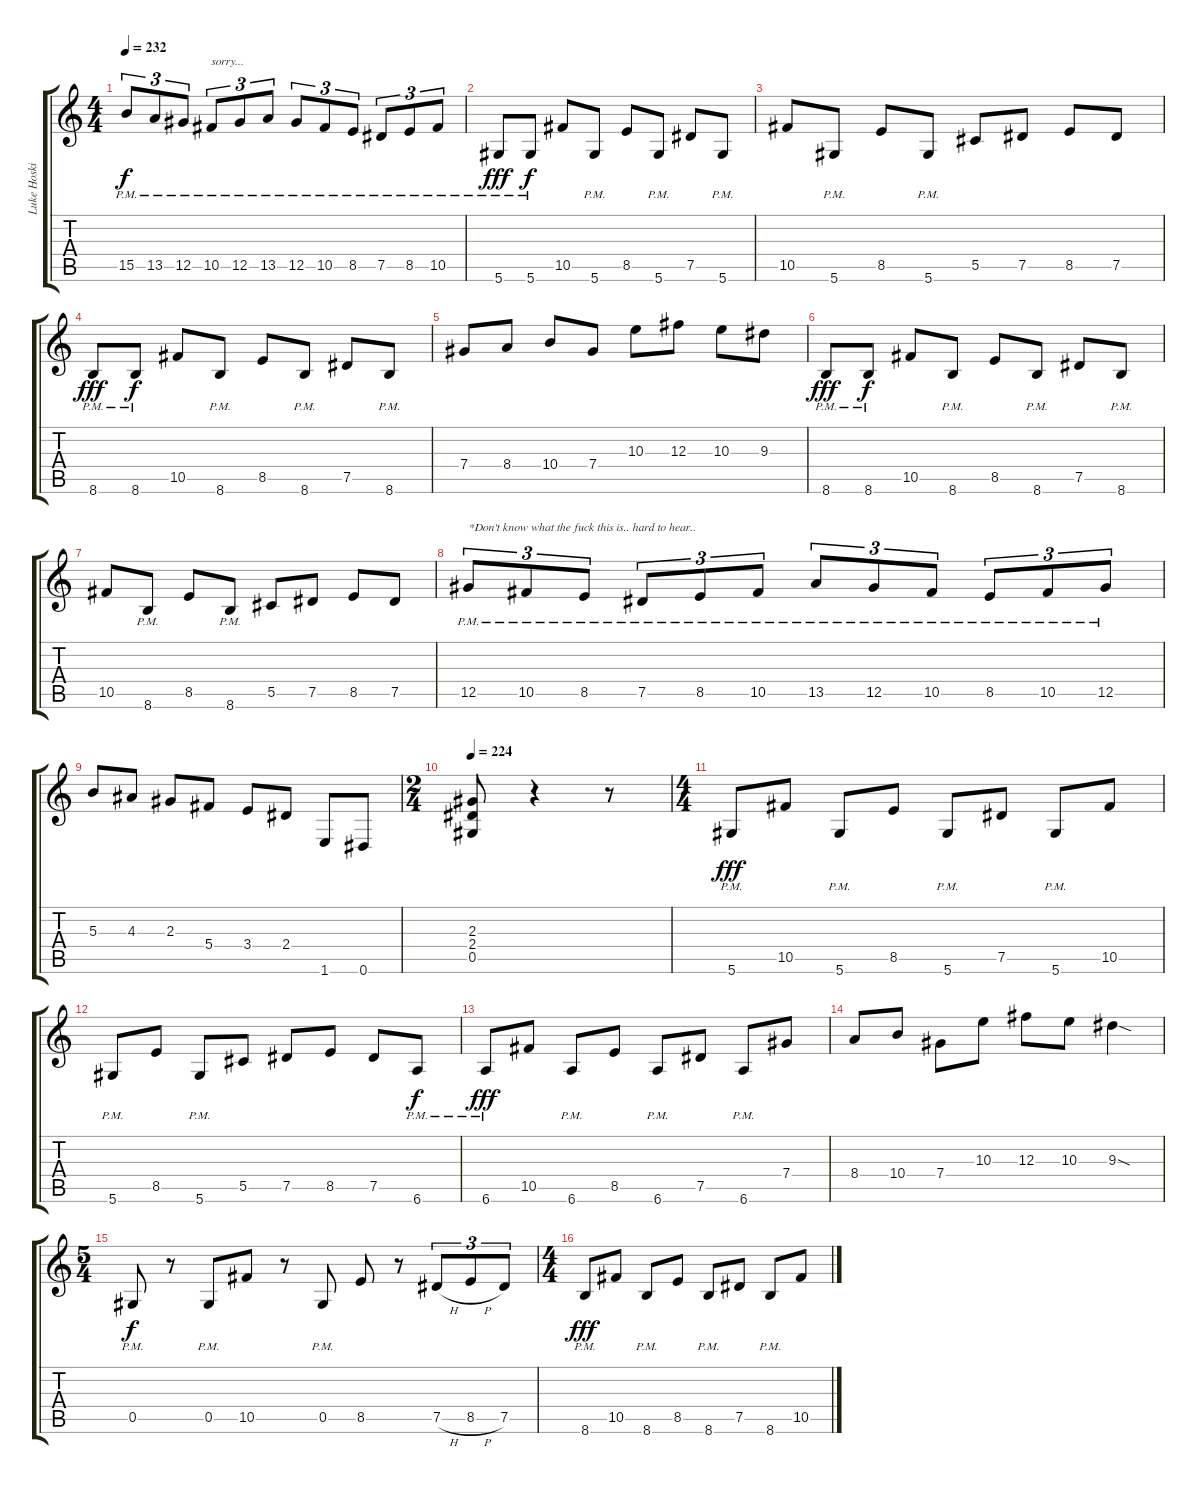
\track ("Luke Hoskin" "Luke Hoski") {instrument overdrivenguitar}
\staff {score tabs}
\tuning (Eb4 Bb3 Gb3 Db3 Ab2 Eb2) {hide}
\ts (4 4)
\tempo 232
\clef g2
\ks c
15.5{pm}.8{tu (3 2) dy f} 13.5{pm}.8{tu (3 2)} 12.5{pm}.8{tu (3 2)} 10.5{pm}.8{tu (3 2) txt "sorry..."} 12.5{pm}.8{tu (3 2)} 13.5{pm}.8{tu (3 2)} 12.5{pm}.8{tu (3 2)} 10.5{pm}.8{tu (3 2)} 8.5{pm}.8{tu (3 2)} 7.5{pm}.8{tu (3 2)} 8.5{pm}.8{tu (3 2)} 10.5{pm}.8{tu (3 2)} |
5.6{pm}.8{dy fff} 5.6{pm}.8{dy f} 10.5.8 5.6{pm}.8 8.5.8 5.6{pm}.8 7.5.8 5.6{pm}.8 |
10.5.8 5.6{pm}.8 8.5.8 5.6{pm}.8 5.5.8 7.5.8 8.5.8 7.5.8 |
8.6{pm}.8{dy fff} 8.6{pm}.8{dy f} 10.5.8 8.6{pm}.8 8.5.8 8.6{pm}.8 7.5.8 8.6{pm}.8 |
7.4.8 8.4.8 10.4.8 7.4.8 10.3.8 12.3.8 10.3.8 9.3.8 |
8.6{pm}.8{dy fff} 8.6{pm}.8{dy f} 10.5.8 8.6{pm}.8 8.5.8 8.6{pm}.8 7.5.8 8.6{pm}.8 |
10.5.8 8.6{pm}.8 8.5.8 8.6{pm}.8 5.5.8 7.5.8 8.5.8 7.5.8 |
12.5{pm}.8{tu (3 2) txt "*Don't know what the fuck this is.. hard to hear.."} 10.5{pm}.8{tu (3 2)} 8.5{pm}.8{tu (3 2)} 7.5{pm}.8{tu (3 2)} 8.5{pm}.8{tu (3 2)} 10.5{pm}.8{tu (3 2)} 13.5{pm}.8{tu (3 2)} 12.5{pm}.8{tu (3 2)} 10.5{pm}.8{tu (3 2)} 8.5{pm}.8{tu (3 2)} 10.5{pm}.8{tu (3 2)} 12.5{pm}.8{tu (3 2)} |
5.3.8{volume 13} 4.3.8 2.3.8 5.4.8 3.4.8 2.4.8 1.6.8 0.6.8 |
\ts (2 4)
\tempo 224
(2.3 2.4 0.5).8 r.4 r.8 |
\ts (4 4)
5.6{pm}.8{dy fff} 10.5.8 5.6{pm}.8 8.5.8 5.6{pm}.8 7.5.8 5.6{pm}.8 10.5.8 |
5.6{pm}.8 8.5.8 5.6{pm}.8 5.5.8 7.5.8 8.5.8 7.5.8 6.6{pm}.8{dy f} |
6.6{pm}.8{dy fff} 10.5.8 6.6{pm}.8 8.5.8 6.6{pm}.8 7.5.8 6.6{pm}.8 7.4.8 |
8.4.8 10.4.8 7.4.8 10.3.8 12.3.8 10.3.8 9.3{sod}.4 |
\ts (5 4)
0.5{pm}.8{dy f} r.8 0.5{pm}.8 10.5.8 r.8 0.5{pm}.8 8.5.8 r.8 7.5{h}.8{tu (3 2)} 8.5{h}.8{tu (3 2)} 7.5.8{tu (3 2)} |
\ts (4 4)
8.6{pm}.8{dy fff} 10.5.8 8.6{pm}.8 8.5.8 8.6{pm}.8 7.5.8 8.6{pm}.8 10.5.8
